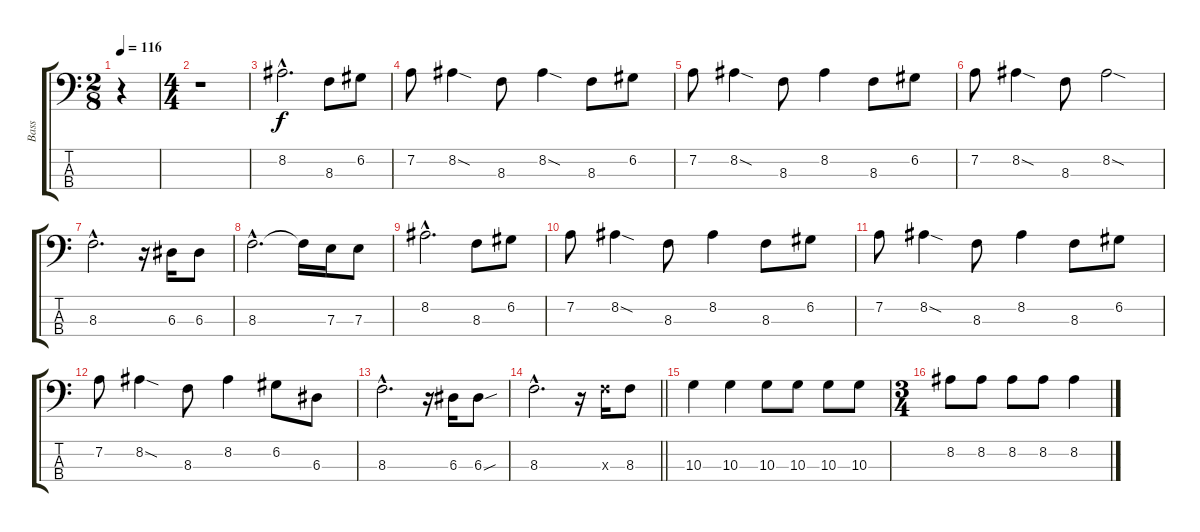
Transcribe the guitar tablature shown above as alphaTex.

\track ("Bass" "Bass") {instrument electricbassfinger}
\staff {score tabs}
\tuning (G2 D2 A1 E1) {hide}
\ts (2 8)
\tempo 116
\clef f4
\ks c
r.4{dy f} |
\ts (4 4)
r.1 |
8.2{hac}.2{d} 8.3.8 6.2.8 |
7.2.8 8.2{sod}.4 8.3.8 8.2{sod}.4 8.3.8 6.2.8 |
7.2.8 8.2{sod}.4 8.3.8 8.2.4 8.3.8 6.2.8 |
7.2.8 8.2{sod}.4 8.3.8 8.2{sod}.2 |
8.3{hac}.2{d} r.16 6.3.16 6.3.8 |
8.3{hac}.2{d} 8.3{t}.16 7.3.16 7.3.8 |
8.2{hac}.2{d} 8.3.8 6.2.8 |
7.2.8 8.2{sod}.4 8.3.8 8.2.4 8.3.8 6.2.8 |
7.2.8 8.2{sod}.4 8.3.8 8.2.4 8.3.8 6.2.8 |
7.2.8 8.2{sod}.4 8.3.8 8.2.4 6.2.8 6.3.8 |
8.3{hac}.2{d} r.16 6.3.16 6.3{sou}.8 |
\barLineRight lightlight
8.3{hac}.2{d} r.16 8.3{x}.16 8.3.8 |
10.3.4 10.3.4 10.3.8 10.3.8 10.3.8 10.3.8 |
\ts (3 4)
8.2.8 8.2.8 8.2.8 8.2.8 8.2.4
